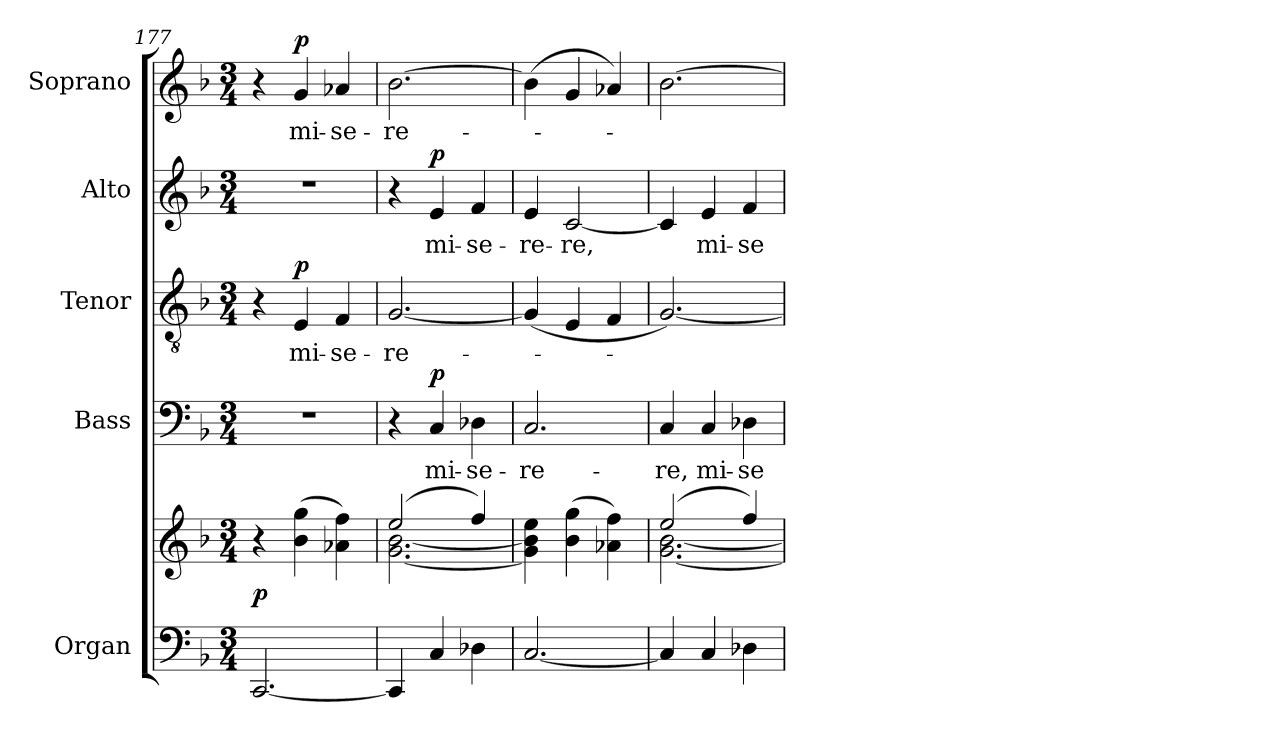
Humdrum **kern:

**kern	**kern	**dynam	**kern	**text	**dynam	**kern	**text	**dynam	**kern	**text	**dynam	**kern	**text	**dynam
*part5	*part5	*part5	*part4	*part4	*part4	*part3	*part3	*part3	*part2	*part2	*part2	*part1	*part1	*part1
*staff6	*staff5	*staff5/6	*staff4	*staff4	*staff4	*staff3	*staff3	*staff3	*staff2	*staff2	*staff2	*staff1	*staff1	*staff1
*I"Organ	*	*	*I"Bass	*	*	*I"Tenor	*	*	*I"Alto	*	*	*I"Soprano	*	*
*I'Org.	*	*	*I'B.	*	*	*I'T.	*	*	*I'A.	*	*	*I'S.	*	*
*clefF4	*clefG2	*	*clefF4	*	*	*clefGv2	*	*	*clefG2	*	*	*clefG2	*	*
*	*	*	*	*	*	*ITrd7c12	*	*	*	*	*	*	*	*
*k[b-]	*k[b-]	*	*k[b-]	*	*	*k[b-]	*	*	*k[b-]	*	*	*k[b-]	*	*
*F:	*F:	*	*F:	*	*	*F:	*	*	*F:	*	*	*F:	*	*
*M3/4	*M3/4	*	*M3/4	*	*	*M3/4	*	*	*M3/4	*	*	*M3/4	*	*
=177	=177	=177	=177	=177	=177	=177	=177	=177	=177	=177	=177	=177	=177	=177
!	!	!	!LO:N:vis=1	!	!	!	!	!	!LO:N:vis=1	!	!	!	!	!
[2.CCi/	4r	p	2.r	.	.	4r	.	.	2.r	.	.	4r	.	.
!	!	!	!	!	!	!	!LO:LY:b:color=#000000	!	!	!	!	!	!	!
!	!	!	!	!	!	!	!	!	!	!	!	!	!LO:LY:b:color=#000000	!
.	(4b-i\ 4ggi	.	.	.	.	4EEi/	mi-	p	.	.	.	4gi/	mi-	p
!	!	!	!	!	!	!	!LO:LY:b:color=#000000	!	!	!	!	!	!	!
!	!	!	!	!	!	!	!	!	!	!	!	!	!LO:LY:b:color=#000000	!
.	4a-Xi\ 4ffi)	.	.	.	.	4FFi/	-se-	.	.	.	.	4a-Xi/	-se-	.
=178	=178	=178	=178	=178	=178	=178	=178	=178	=178	=178	=178	=178	=178	=178
*	*^	*	*	*	*	*	*	*	*	*	*	*	*	*
!	!	!	!	!	!	!	!	!LO:LY:b:color=#000000	!	!	!	!	!	!	!
!	!	!	!	!	!	!	!	!	!	!	!	!	!	!LO:LY:b:color=#000000	!
4CCi/]	(2eei/	[2.gi\ [2.b-i	.	4r	.	.	[2.GGi/	-re-	.	4r	.	.	[2.b-i\	-re-	.
!	!	!	!	!	!LO:LY:b:color=#000000	!	!	!	!	!	!	!	!	!	!
!	!	!	!	!	!	!	!	!	!	!	!LO:LY:b:color=#000000	!	!	!	!
4Ci/	.	.	.	4Ci/	mi-	p	.	.	.	4ei/	mi-	p	.	.	.
!	!	!	!	!	!LO:LY:b:color=#000000	!	!	!	!	!	!	!	!	!	!
!	!	!	!	!	!	!	!	!	!	!	!LO:LY:b:color=#000000	!	!	!	!
4D-Xi\	4ffi/)	.	.	4D-Xi\	-se-	.	.	.	.	4fi/	-se-	.	.	.	.
*	*v	*v	*	*	*	*	*	*	*	*	*	*	*	*	*
=179	=179	=179	=179	=179	=179	=179	=179	=179	=179	=179	=179	=179	=179	=179
!	!	!	!	!LO:LY:b:color=#000000	!	!	!	!	!	!	!	!	!	!
!	!	!	!	!	!	!	!	!	!	!LO:LY:b:color=#000000	!	!	!	!
[2.Ci/	4gi\] 4b-i] 4eei	.	2.Ci/	-re-	.	(4GGi/]	.	.	4ei/	-re-	.	(4b-i\]	.	.
!	!	!	!	!	!	!	!	!	!	!LO:LY:b:color=#000000	!	!	!	!
.	(4b-i\ 4ggi	.	.	.	.	4EEi/	.	.	[2ci/	-re,	.	4gi/	.	.
.	4a-Xi\ 4ffi)	.	.	.	.	4FFi/	.	.	.	.	.	4a-Xi/)	.	.
=180	=180	=180	=180	=180	=180	=180	=180	=180	=180	=180	=180	=180	=180	=180
*	*^	*	*	*	*	*	*	*	*	*	*	*	*	*
!	!	!	!	!	!LO:LY:b:color=#000000	!	!	!	!	!	!	!	!	!	!
4Ci/]	(2eei/	[2.gi\ [2.b-i	.	4Ci/	-re,	.	[2.GGi/)	.	.	4ci/]	.	.	[2.b-i\	.	.
!	!	!	!	!	!LO:LY:b:color=#000000	!	!	!	!	!	!	!	!	!	!
!	!	!	!	!	!	!	!	!	!	!	!LO:LY:b:color=#000000	!	!	!	!
4Ci/	.	.	.	4Ci/	mi-	.	.	.	.	4ei/	mi-	.	.	.	.
!	!	!	!	!	!LO:LY:b:color=#000000	!	!	!	!	!	!	!	!	!	!
!	!	!	!	!	!	!	!	!	!	!	!LO:LY:b:color=#000000	!	!	!	!
4D-Xi\	4ffi/)	.	.	4D-Xi\	-se-	.	.	.	.	4fi/	-se-	.	.	.	.
*	*v	*v	*	*	*	*	*	*	*	*	*	*	*	*	*
=	=	=	=	=	=	=	=	=	=	=	=	=	=	=
*-	*-	*-	*-	*-	*-	*-	*-	*-	*-	*-	*-	*-	*-	*-
